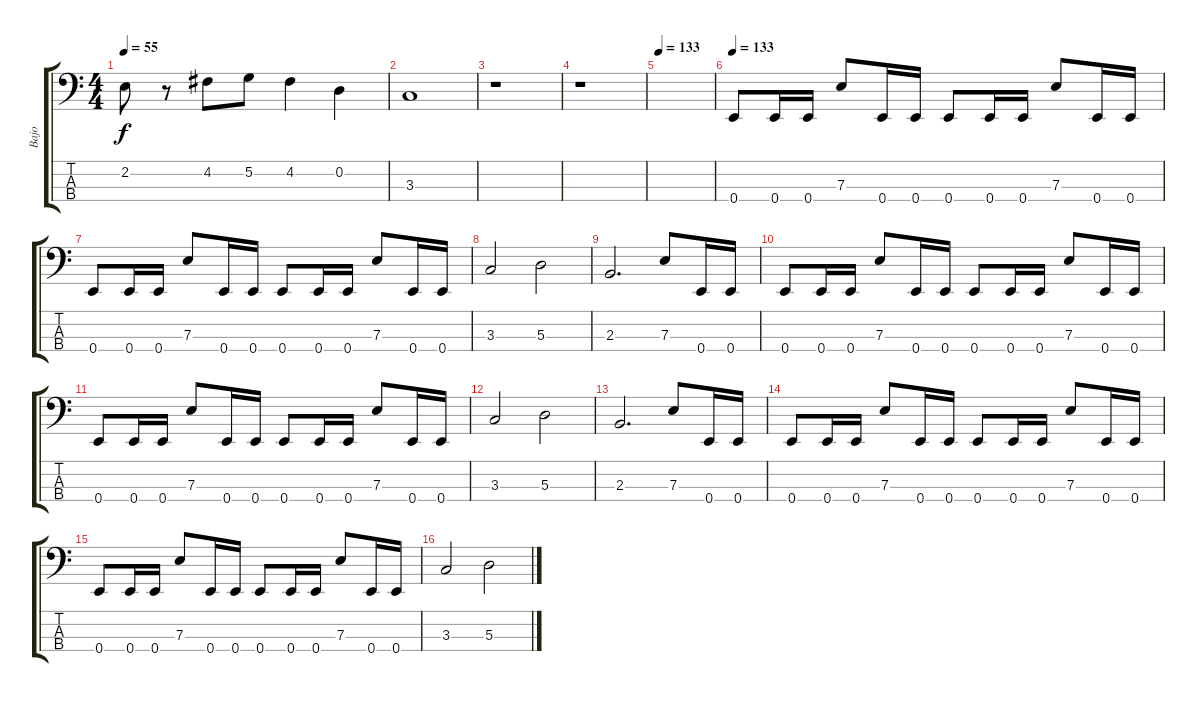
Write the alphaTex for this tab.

\track ("Bajo" "Bajo") {instrument electricbassfinger}
\staff {score tabs}
\tuning (G2 D2 A1 E1) {hide}
\ts (4 4)
\tempo 55
\clef f4
\ks c
2.2.8{dy f} r.8 4.2.8 5.2.8 4.2.4 0.2.4 |
3.3.1 |
r.1 |
r.1 |
\tempo 133
|
\tempo 133
0.4.8{volume 16 balance 11 instrument electricbassfinger} 0.4.16 0.4.16 7.3.8 0.4.16 0.4.16 0.4.8 0.4.16 0.4.16 7.3.8 0.4.16 0.4.16 |
0.4.8 0.4.16 0.4.16 7.3.8 0.4.16 0.4.16 0.4.8 0.4.16 0.4.16 7.3.8 0.4.16 0.4.16 |
3.3.2 5.3.2 |
2.3.2{d} 7.3.8 0.4.16 0.4.16 |
0.4.8 0.4.16 0.4.16 7.3.8 0.4.16 0.4.16 0.4.8 0.4.16 0.4.16 7.3.8 0.4.16 0.4.16 |
0.4.8 0.4.16 0.4.16 7.3.8 0.4.16 0.4.16 0.4.8 0.4.16 0.4.16 7.3.8 0.4.16 0.4.16 |
3.3.2 5.3.2 |
2.3.2{d} 7.3.8 0.4.16 0.4.16 |
0.4.8 0.4.16 0.4.16 7.3.8 0.4.16 0.4.16 0.4.8 0.4.16 0.4.16 7.3.8 0.4.16 0.4.16 |
0.4.8 0.4.16 0.4.16 7.3.8 0.4.16 0.4.16 0.4.8 0.4.16 0.4.16 7.3.8 0.4.16 0.4.16 |
3.3.2 5.3.2
